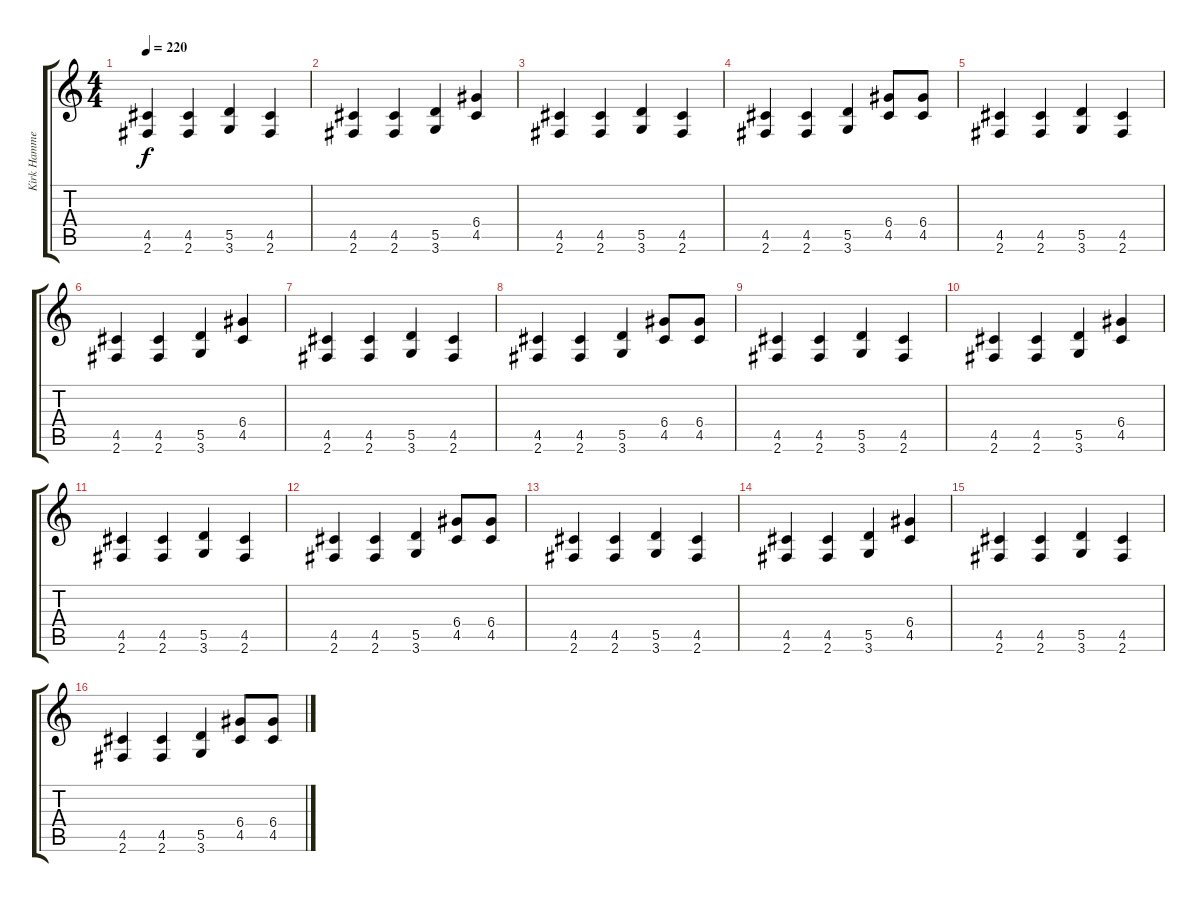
\track ("Kirk Hammett (Lead & Rithm Guitars)" "Kirk Hamme") {instrument distortionguitar}
\staff {score tabs}
\tuning (E4 B3 G3 D3 A2 E2) {hide}
\ts (4 4)
\tempo 220
\clef g2
\ks c
(4.5 2.6).4{dy f} (4.5 2.6).4 (5.5 3.6).4 (4.5 2.6).4 |
(4.5 2.6).4 (4.5 2.6).4 (5.5 3.6).4 (6.4 4.5).4 |
(4.5 2.6).4 (4.5 2.6).4 (5.5 3.6).4 (4.5 2.6).4 |
(4.5 2.6).4 (4.5 2.6).4 (5.5 3.6).4 (6.4 4.5).8 (6.4 4.5).8 |
(4.5 2.6).4 (4.5 2.6).4 (5.5 3.6).4 (4.5 2.6).4 |
(4.5 2.6).4 (4.5 2.6).4 (5.5 3.6).4 (6.4 4.5).4 |
(4.5 2.6).4 (4.5 2.6).4 (5.5 3.6).4 (4.5 2.6).4 |
(4.5 2.6).4 (4.5 2.6).4 (5.5 3.6).4 (6.4 4.5).8 (6.4 4.5).8 |
(4.5 2.6).4 (4.5 2.6).4 (5.5 3.6).4 (4.5 2.6).4 |
(4.5 2.6).4 (4.5 2.6).4 (5.5 3.6).4 (6.4 4.5).4 |
(4.5 2.6).4 (4.5 2.6).4 (5.5 3.6).4 (4.5 2.6).4 |
(4.5 2.6).4 (4.5 2.6).4 (5.5 3.6).4 (6.4 4.5).8 (6.4 4.5).8 |
(4.5 2.6).4 (4.5 2.6).4 (5.5 3.6).4 (4.5 2.6).4 |
(4.5 2.6).4 (4.5 2.6).4 (5.5 3.6).4 (6.4 4.5).4 |
(4.5 2.6).4 (4.5 2.6).4 (5.5 3.6).4 (4.5 2.6).4 |
(4.5 2.6).4 (4.5 2.6).4 (5.5 3.6).4 (6.4 4.5).8 (6.4 4.5).8
